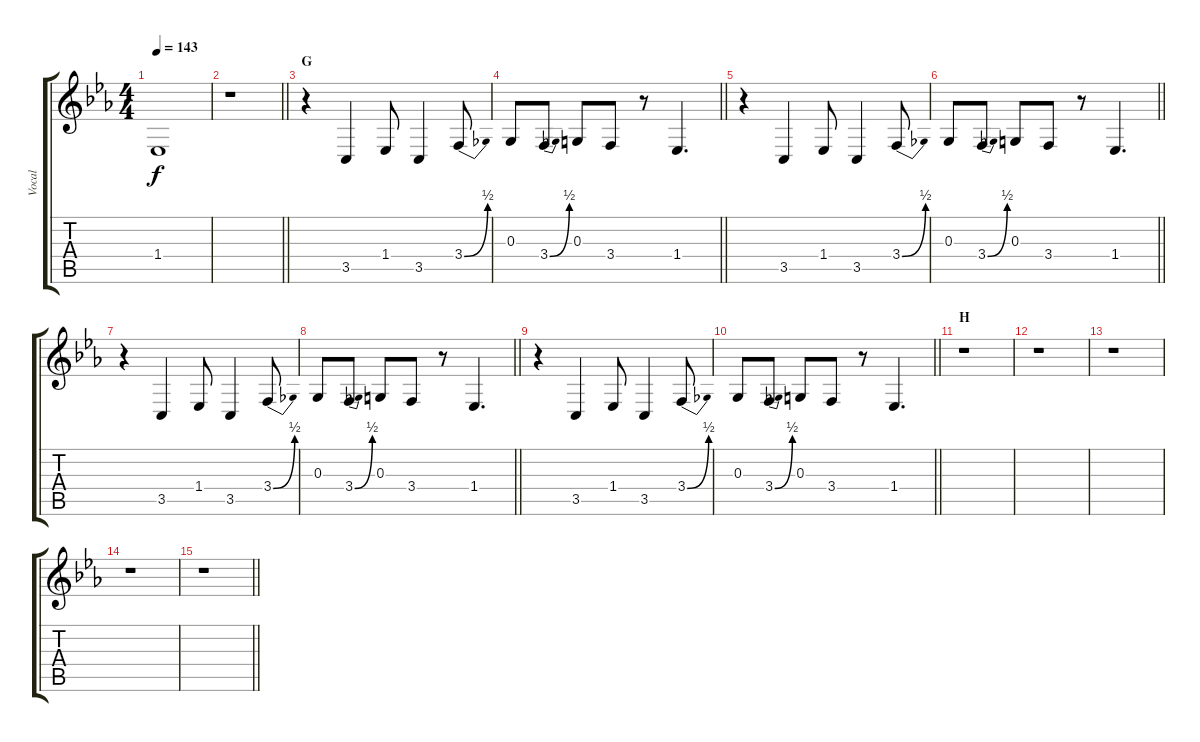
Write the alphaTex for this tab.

\track ("Vocal" "Vocal") {instrument acousticgrandpiano}
\staff {score tabs}
\tuning (E4 B3 G3 D3 A2 E2) {hide}
\ts (4 4)
\tempo 143
\clef g2
\ks eb
1.4.1{dy f} |
\barLineRight lightlight
r.1 |
\section ("" "G")
r.4 3.5.4 1.4.8 3.5.4 3.4{be (bend 0 0 60 2)}.8 |
\barLineRight lightlight
0.3.8 3.4{be (bend 0 0 60 2)}.8 0.3.8 3.4.8 r.8 1.4.4{d} |
r.4 3.5.4 1.4.8 3.5.4 3.4{be (bend 0 0 60 2)}.8 |
\barLineRight lightlight
0.3.8 3.4{be (bend 0 0 60 2)}.8 0.3.8 3.4.8 r.8 1.4.4{d} |
r.4 3.5.4 1.4.8 3.5.4 3.4{be (bend 0 0 60 2)}.8 |
\barLineRight lightlight
0.3.8 3.4{be (bend 0 0 60 2)}.8 0.3.8 3.4.8 r.8 1.4.4{d} |
r.4 3.5.4 1.4.8 3.5.4 3.4{be (bend 0 0 60 2)}.8 |
\barLineRight lightlight
0.3.8 3.4{be (bend 0 0 60 2)}.8 0.3.8 3.4.8 r.8 1.4.4{d} |
\section ("" "H")
r.1 |
r.1 |
r.1 |
r.1 |
\barLineRight lightlight
r.1
